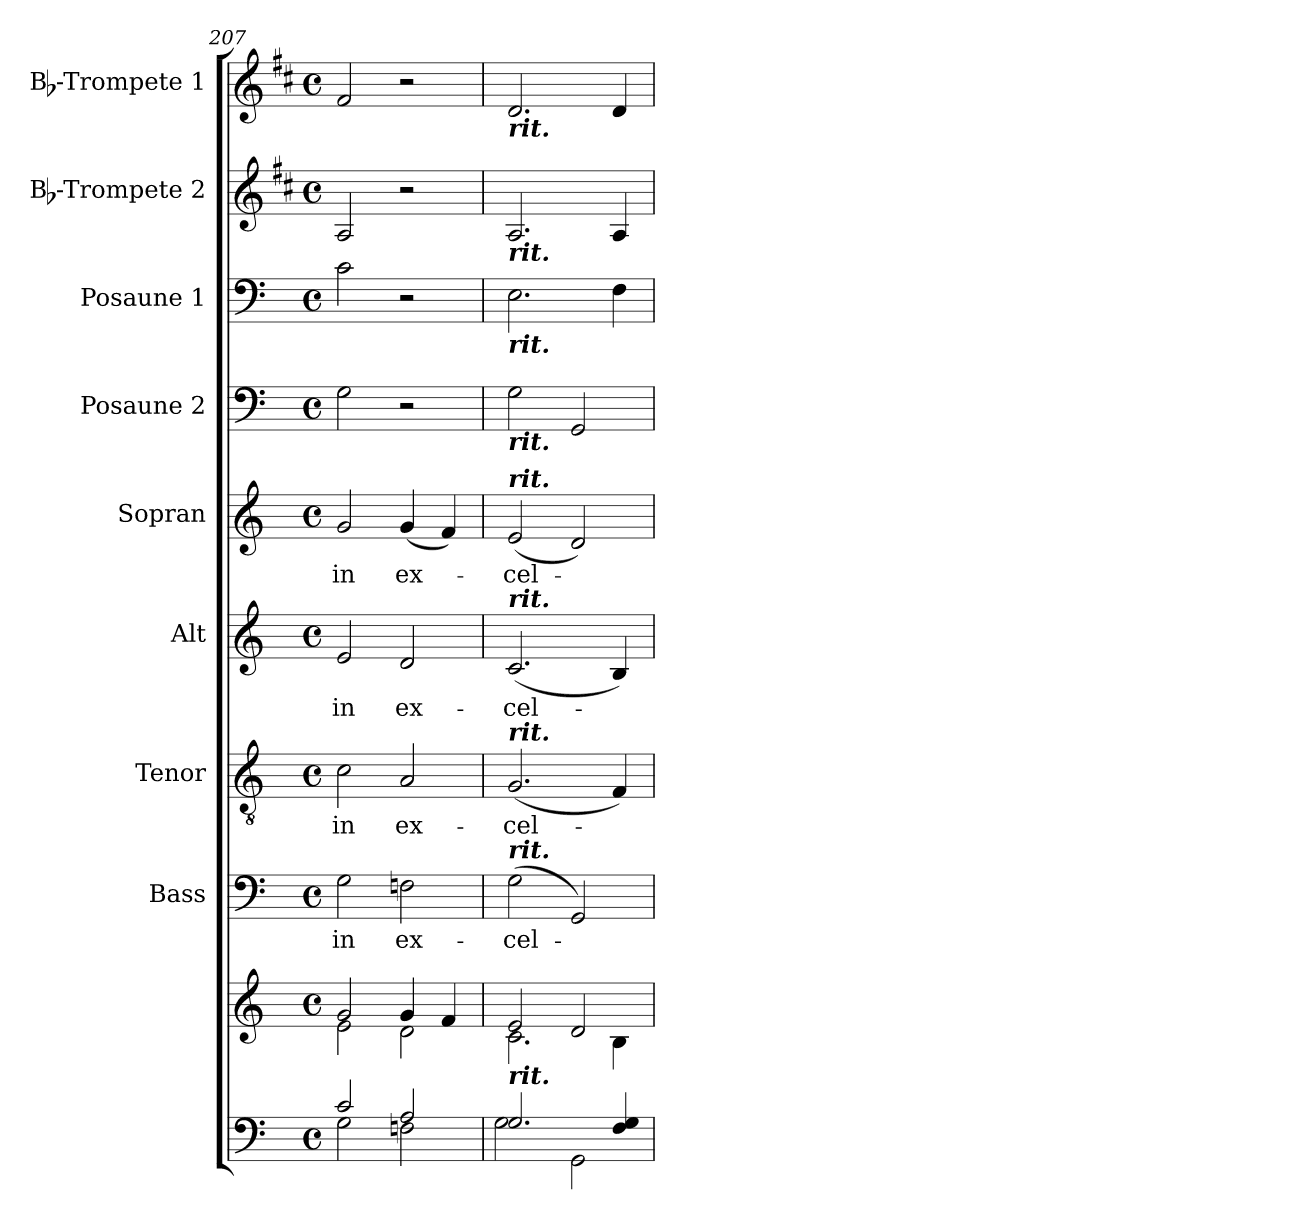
**kern	**kern	**kern	**text	**kern	**text	**kern	**text	**kern	**text	**kern	**kern	**kern	**kern
*part9	*part9	*part8	*part8	*part7	*part7	*part6	*part6	*part5	*part5	*part4	*part3	*part2	*part1
*staff10	*staff9	*staff8	*staff8	*staff7	*staff7	*staff6	*staff6	*staff5	*staff5	*staff4	*staff3	*staff2	*staff1
*	*	*I"Bass	*	*I"Tenor	*	*I"Alt	*	*I"Sopran	*	*I"Posaune 2	*I"Posaune 1	*I"Bb-Trompete 2	*I"Bb-Trompete 1
*	*	*I'B.	*	*I'T.	*	*I'A.	*	*I'S.	*	*I'Pos. 2	*I'Pos. 1	*I'Bb Trp. 2	*I'Bb Trp. 1
*clefF4	*clefG2	*clefF4	*	*clefGv2	*	*clefG2	*	*clefG2	*	*clefF4	*clefF4	*clefG2	*clefG2
*	*	*	*	*	*	*	*	*	*	*	*	*ITrd1c2	*ITrd1c2
*k[]	*k[]	*k[]	*	*k[]	*	*k[]	*	*k[]	*	*k[]	*k[]	*k[]	*k[]
*C:	*C:	*C:	*	*C:	*	*C:	*	*C:	*	*C:	*C:	*C:	*C:
*M4/4	*M4/4	*M4/4	*	*M4/4	*	*M4/4	*	*M4/4	*	*M4/4	*M4/4	*M4/4	*M4/4
*met(c)	*met(c)	*met(c)	*	*met(c)	*	*met(c)	*	*met(c)	*	*met(c)	*met(c)	*met(c)	*met(c)
=207	=207	=207	=207	=207	=207	=207	=207	=207	=207	=207	=207	=207	=207
*^	*^	*	*	*	*	*	*	*	*	*	*	*	*
!	!	!	!	!	!LO:LY:b	!	!LO:LY:b	!	!LO:LY:b	!	!LO:LY:b	!	!	!	!
2c/	2G\	2g/	2e\	2G\	in	2c\	in	2e/	in	2g/	in	2G\	2c\	2G/	2e/
!	!	!	!	!	!LO:LY:b	!	!LO:LY:b	!	!LO:LY:b	!	!LO:LY:b	!	!	!	!
2A/	2Fn\	4g/	2d\	2Fn\	ex-	2A/	ex-	2d/	ex-	(<4g/	ex-	2r	2r	2r	2r
.	.	4f/	.	.	.	.	.	.	.	4f/)	.	.	.	.	.
=208	=208	=208	=208	=208	=208	=208	=208	=208	=208	=208	=208	=208	=208	=208	=208
!	!	!	!	!	!	!	!	!	!	!	!	!	!	!	!LO:TX:b:Bi:t=rit.
!	!	!	!	!	!	!	!	!	!	!	!	!	!	!LO:TX:b:Bi:t=rit.	!
!	!	!	!	!	!	!	!	!	!	!	!	!	!LO:TX:b:Bi:t=rit.	!	!
!	!	!	!	!	!	!	!	!	!	!	!	!LO:TX:b:Bi:t=rit.	!	!	!
!	!	!	!	!	!	!	!	!	!	!LO:TX:a:Bi:t=rit.	!	!	!	!	!
!	!	!	!	!	!	!	!	!LO:TX:a:Bi:t=rit.	!	!	!	!	!	!	!
!	!	!	!	!	!	!LO:TX:a:Bi:t=rit.	!	!	!	!	!	!	!	!	!
!	!	!	!	!LO:TX:a:Bi:t=rit.	!	!	!	!	!	!	!	!	!	!	!
!	!	!LO:TX:b:Bi:t=rit.	!	!	!	!	!	!	!	!	!	!	!	!	!
!	!	!	!	!	!LO:LY:b	!	!LO:LY:b	!	!LO:LY:b	!	!LO:LY:b	!	!	!	!
2.G/	2G\	2e/	2.c\	(>2G\	-cel-	(<2.G/	-cel-	(<2.c/	-cel-	(<2e/	-cel-	2G\	2.E\	2.G/	2.c/
.	2GG\	2d/	.	2GG/)	.	.	.	.	.	2d/)	.	2GG/	.	.	.
4F/ 4G/	.	.	4B\	.	.	4F/)	.	4B/)	.	.	.	.	4F\	4G/	4c/
*v	*v	*	*	*	*	*	*	*	*	*	*	*	*	*	*
*	*v	*v	*	*	*	*	*	*	*	*	*	*	*	*
=	=	=	=	=	=	=	=	=	=	=	=	=	=
*-	*-	*-	*-	*-	*-	*-	*-	*-	*-	*-	*-	*-	*-
